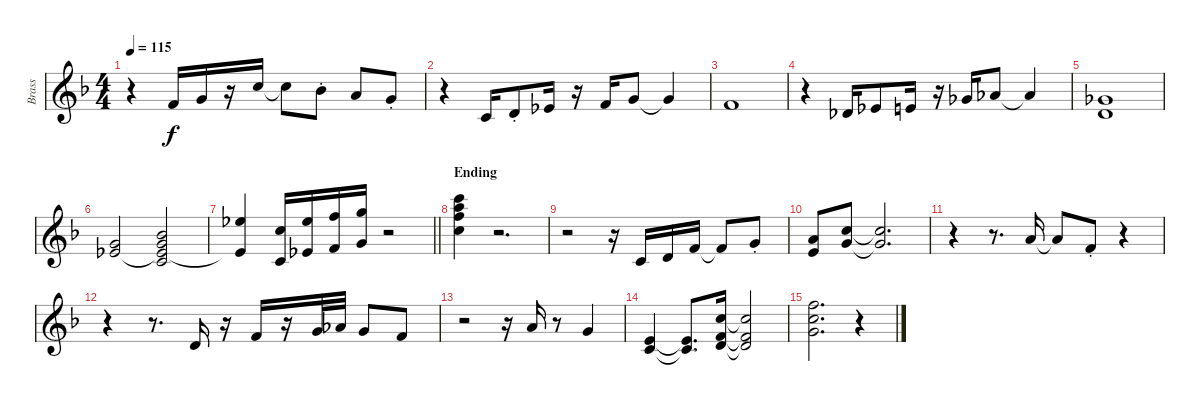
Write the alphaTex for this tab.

\track ("Brass" "Brass") {instrument brasssection}
\staff {score}
\tuning (E5 B4 G4 D4 A3 E3) {hide}
\ts (4 4)
\tempo 115
\clef g2
\ks f
r.4{dy f} 3.4.16 0.3.16 r.16 1.2.16 1.2{t}.8 3.3{st}.8 2.3.8 0.3{st}.8 |
r.4 3.5.16 0.4{st}.8 1.4.16 r.16 3.4.16 0.3.8 0.3{t}.4 |
3.4.1 |
r.4 4.5.16 1.4.8 2.4.16 r.16 4.4.16 1.3.8 1.3{t}.4 |
(4.4 5.5).1 |
(0.3 1.4).2 (3.3 1.4{t} 3.5 15.6).2 |
\barLineRight lightlight
(4.2 1.4{t}).4 (1.2 3.5).16 (4.2 1.4).16 (1.1 3.4).16 (3.1 0.3).16 r.2 |
\section ("" "Ending")
(8.1 1.2 10.3 19.4).4 r.2{d} |
r.2 r.16 3.5.16 0.4.16 3.4.16 3.4{t}.8 0.3{st}.8 |
(2.3 2.4).8 (1.2 0.3).8 (1.2{t} 0.3{t}).2{d} |
r.4 r.8{d} 2.3.16 2.3{t}.8 3.4{st}.8 r.4 |
r.4 r.8{d} 0.4.16 r.16 3.4.16 r.16 0.3.32 1.3.32 0.3.8 3.4.8 |
r.2 r.16 2.3.16 r.8 0.3.4 |
(2.4 3.5).4 (2.4{t} 3.5{t}).8{d} (1.2 0.4 8.5).16 (1.2{t} 0.4{t} 8.5{t}).2 |
(1.1 1.2 0.3).2{d} r.4
